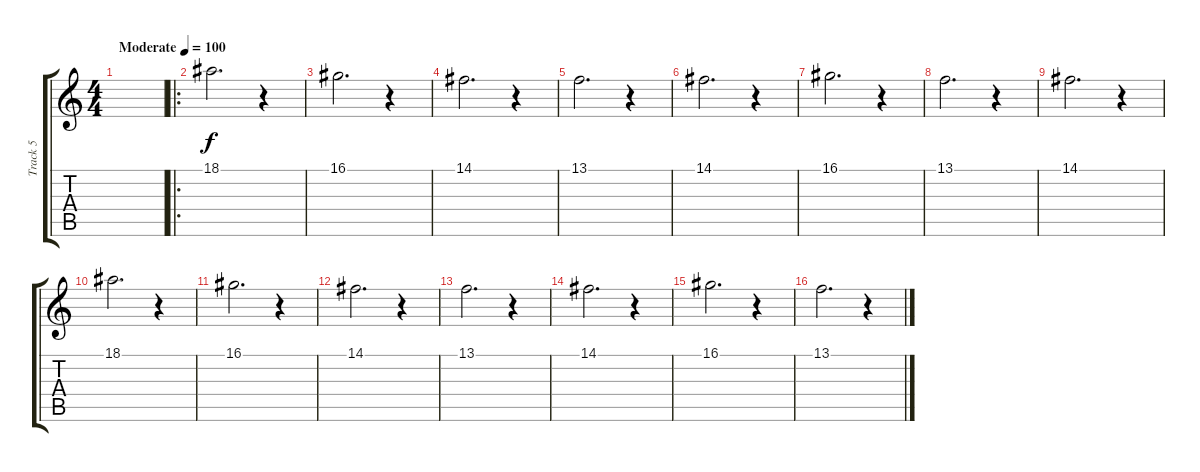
\track ("Track 5" "Track 5") {instrument pad1newage}
\staff {score tabs}
\tuning (E4 B3 G3 D3 A2 E2) {hide}
\ts (4 4)
\tempo (100 "Moderate")
\clef g2
\ks c
|
\ro
18.1.2{d volume 0} r.4{volume 13} |
16.1.2{d volume 0} r.4{volume 13} |
14.1.2{d volume 0} r.4{volume 13} |
13.1.2{d volume 0} r.4{volume 13} |
14.1.2{d volume 0} r.4{volume 13} |
16.1.2{d volume 0} r.4{volume 13} |
13.1.2{d volume 0} r.4{volume 13} |
14.1.2{d volume 0} r.4{volume 13} |
18.1.2{d volume 0} r.4{volume 13} |
16.1.2{d volume 0} r.4{volume 13} |
14.1.2{d volume 0} r.4{volume 13} |
13.1.2{d volume 0} r.4{volume 13} |
14.1.2{d volume 0} r.4{volume 13} |
16.1.2{d volume 0} r.4{volume 13} |
13.1.2{d volume 0} r.4{volume 13}
